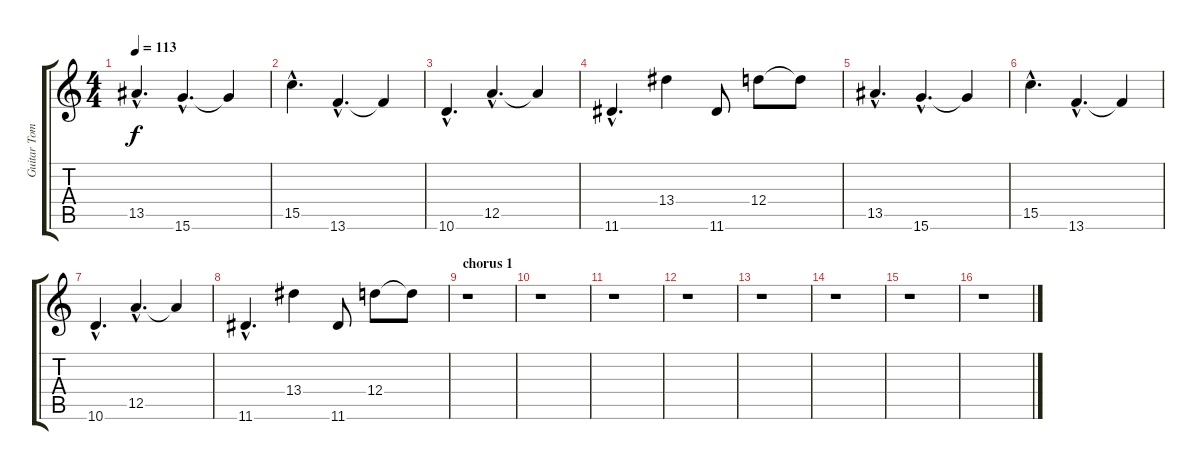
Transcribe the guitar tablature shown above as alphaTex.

\track ("Guitar Tom Morello" "Guitar Tom") {instrument acousticguitarnylon}
\staff {score tabs}
\tuning (E4 B3 G3 D3 A2 E2) {hide}
\ts (4 4)
\tempo 113
\clef g2
\ks c
13.5{hac}.4{d dy f} 15.6{hac}.4{d} 15.6{t}.4 |
15.5{hac}.4{d} 13.6{hac}.4{d} 13.6{t}.4 |
10.6{hac}.4{d} 12.5{hac}.4{d} 12.5{t}.4 |
11.6{hac}.4{d} 13.4.4 11.6.8 12.4.8 12.4{t}.8 |
13.5{hac}.4{d} 15.6{hac}.4{d} 15.6{t}.4 |
15.5{hac}.4{d} 13.6{hac}.4{d} 13.6{t}.4 |
10.6{hac}.4{d} 12.5{hac}.4{d} 12.5{t}.4 |
11.6{hac}.4{d} 13.4.4 11.6.8 12.4.8 12.4{t}.8 |
\section ("" "chorus 1")
r.1 |
r.1 |
r.1 |
r.1 |
r.1 |
r.1 |
r.1 |
r.1
